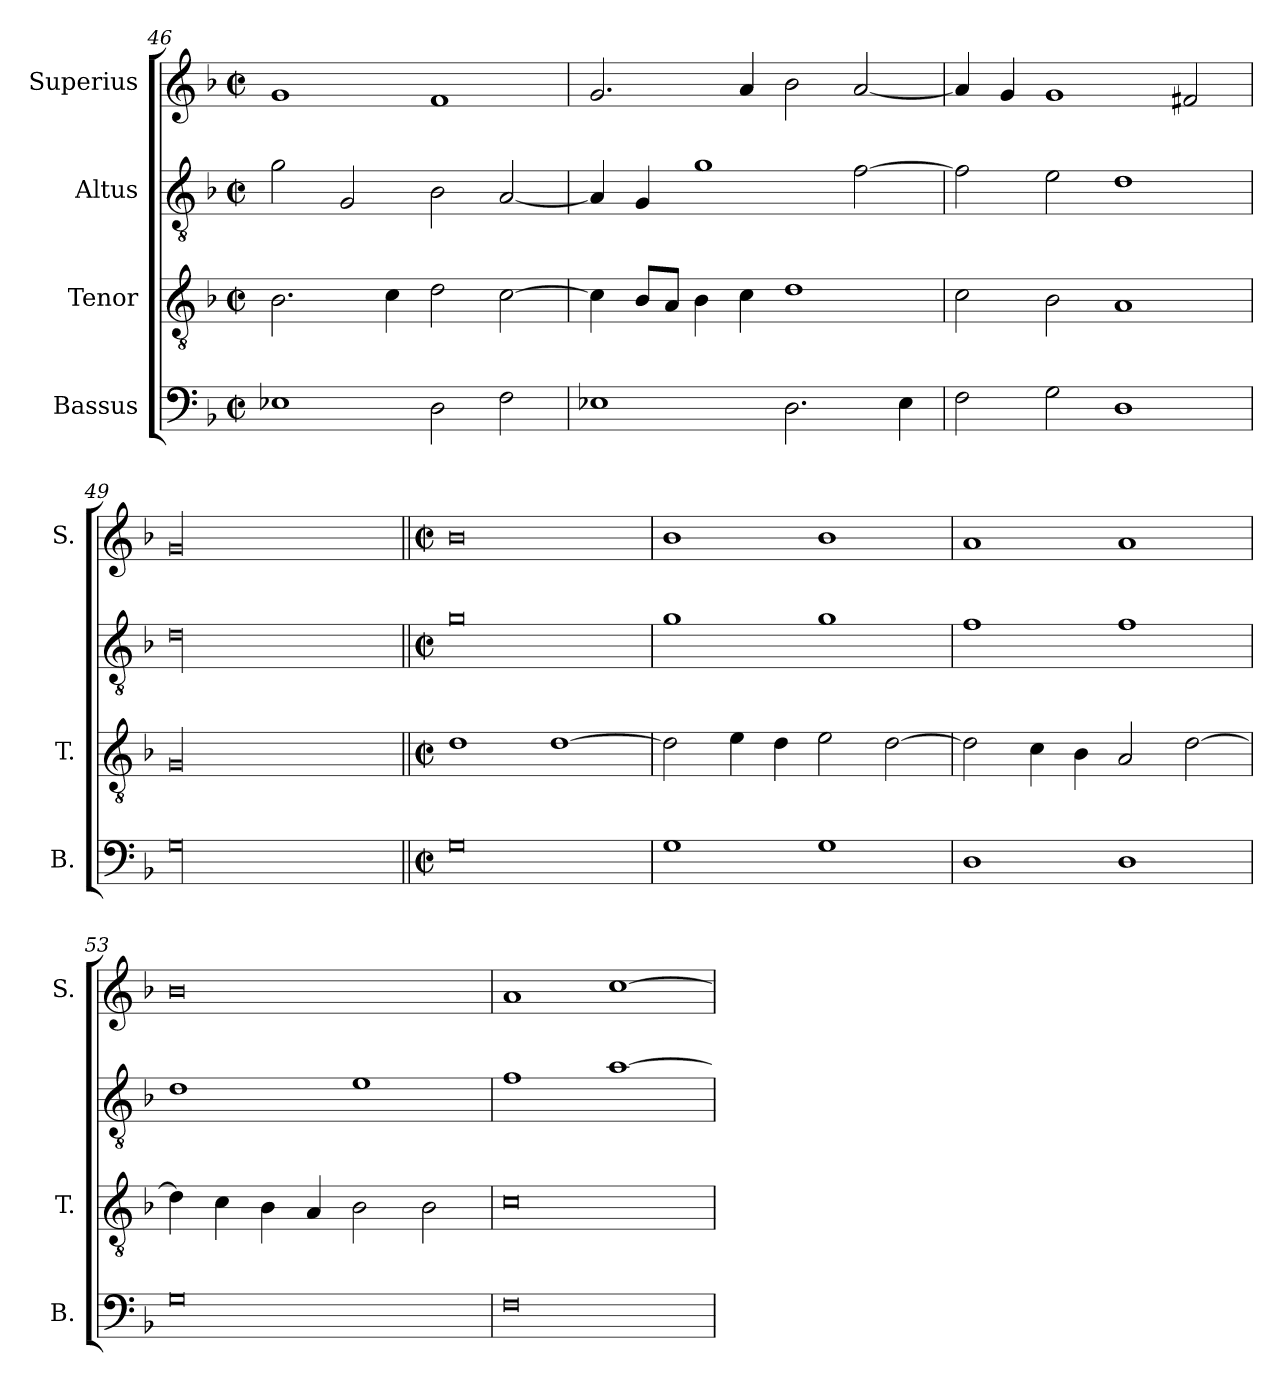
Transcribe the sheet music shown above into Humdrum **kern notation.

**kern	**kern	**kern	**kern
*part4	*part3	*part2	*part1
*staff4	*staff3	*staff2	*staff1
*I"Bassus	*I"Tenor	*I"Altus	*I"Superius
*I'B.	*I'T.	*	*I'S.
!!LO:PB:g=z
*clefF4	*clefGv2	*clefGv2	*clefG2
*	*ITrd7c12	*ITrd7c12	*
*k[b-]	*k[b-]	*k[b-]	*k[b-]
*F:	*F:	*F:	*F:
*M2/2	*M2/2	*M2/2	*M2/2
*met(c|)	*met(c|)	*met(c|)	*met(c|)
=46	=46	=46	=46
1E-Xi	2.BB-i\	2Gi\	1gi
.	.	2GGi/	.
.	4Ci\	.	.
2Di\	2Di\	2BB-i\	1fi
2Fi\	[>2Ci\	[<2AAi/	.
=47	=47	=47	=47
1E-Xi	4Ci\]	4AAi/]	2.gi/
.	8BB-i/L	4GGi/	.
.	8AAi/J	.	.
.	4BB-i\	1Gi	.
.	4Ci\	.	4ai/
2.Di\	1Di	.	2b-i\
.	.	[>2Fi\	[<2ai/
4E-i\	.	.	.
=48	=48	=48	=48
2Fi\	2Ci\	2Fi\]	4ai/]
.	.	.	4gi/
2Gi\	2BB-i\	2Ei\	1gi
1Di	1AAi	1Di	.
.	.	.	2f#Xi/
=49	=49	=49	=49
00Gi	00GGi	00Di	00gi
!!LO:LB:g=z
=50||	=50||	=50||	=50||
*M2/2	*M2/2	*M2/2	*M2/2
*met(c|)	*met(c|)	*met(c|)	*met(c|)
0Gi	1Di	0Gi	0b-i
.	[>1Di	.	.
=51	=51	=51	=51
1Gi	2Di\]	1Gi	1b-i
.	4Ei\	.	.
.	4Di\	.	.
1Gi	2Ei\	1Gi	1b-i
.	[>2Di\	.	.
=52	=52	=52	=52
1Di	2Di\]	1Fi	1ai
.	4Ci\	.	.
.	4BB-i\	.	.
1Di	2AAi/	1Fi	1ai
.	[>2Di\	.	.
=53	=53	=53	=53
0Gi	4Di\]	1Di	0b-i
.	4Ci\	.	.
.	4BB-i\	.	.
.	4AAi/	.	.
.	2BB-i\	1Ei	.
.	2BB-i\	.	.
=54	=54	=54	=54
0Fi	0Ci	1Fi	1ai
.	.	[>1Ai	[>1cci
=	=	=	=
*-	*-	*-	*-
